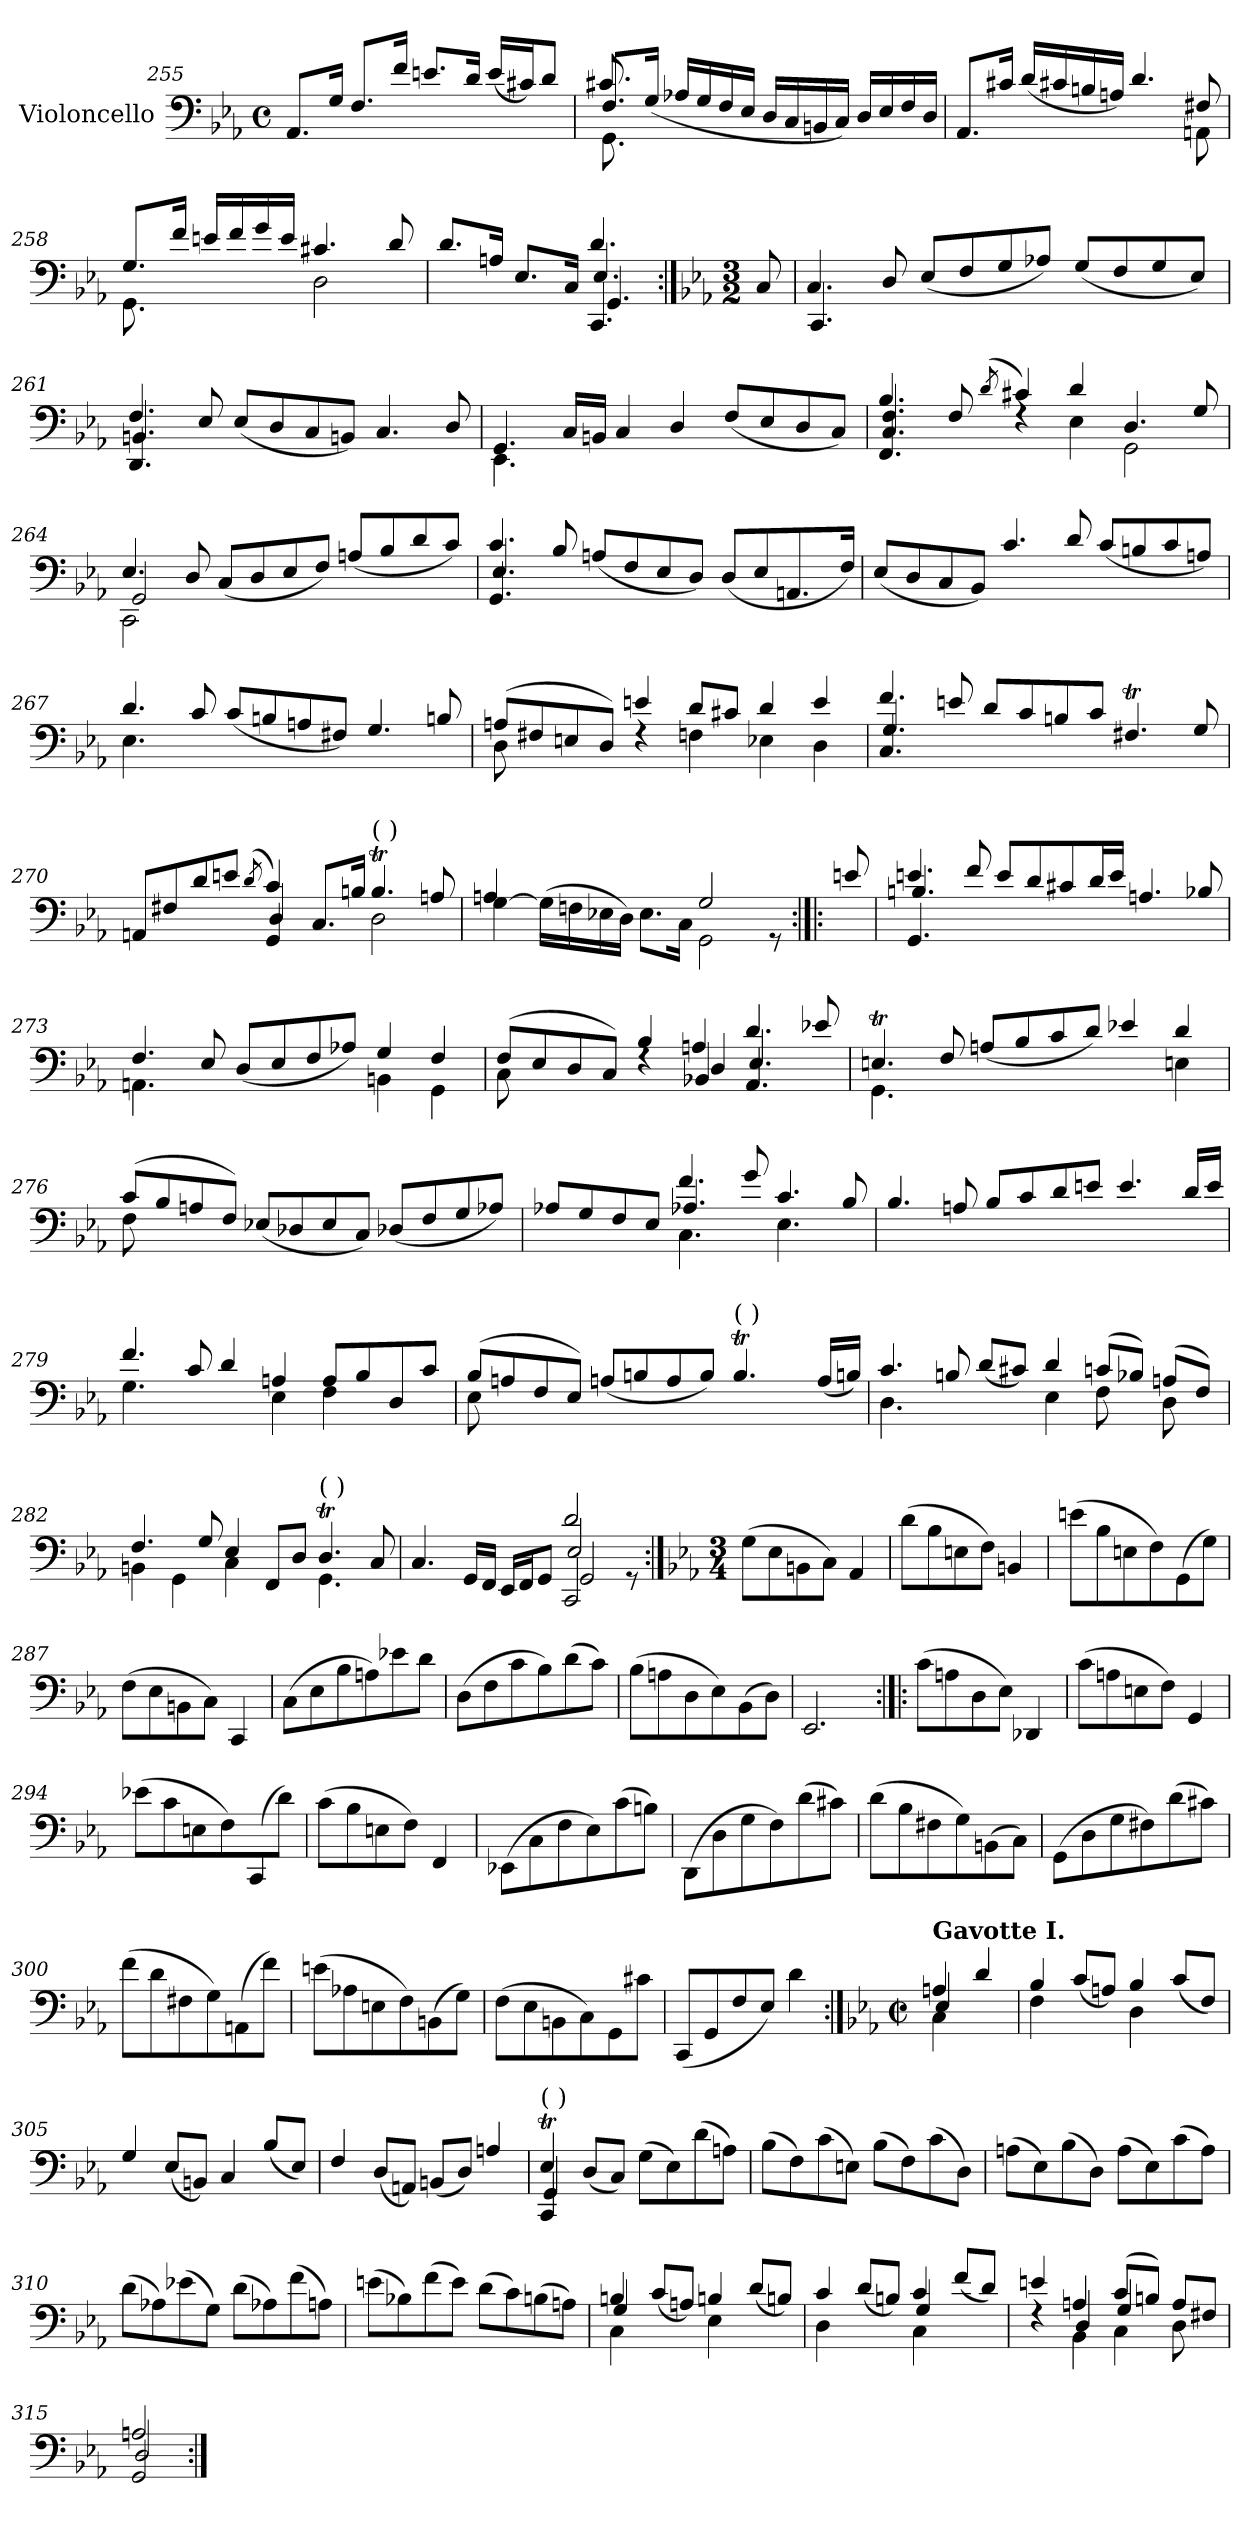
**kern
*part1
*staff1
*I"Violoncello
*I'Vc.
!!LO:LB:g=z
*clefF4
*k[b-e-a-]
*M4/4
*met(c)
=255
8.AA-/L
16G/Jk
8.F/L
16f/Jk
8.en/L
16d/Jk
(>16e/LL
16c#X/J)
8d/J
=256
*^
*	*^
8.F/L	8.GG\	8.c#X/
(16G/Jk	2ryy	2ryy
16A-X/LL	.	.
16G/	.	.
16F/	.	.
16E-/JJ	.	.
16D/LL	.	.
16C/	.	.
16BBn/	.	.
16C/JJ)	4ryy	4ryy
16D/LL	.	.
16E-/	.	.
16F/	.	.
16D/JJ	16ryy	16ryy
*	*v	*v
=257	=257
8.AA-/L	2..ryy
16c#X/Jk	.
(16d/LL	.
16c#X/	.
16Bn/	.
16An/JJ)	.
4.d/	.
8F#X/	8AAn\
=258	=258
8.G/L	8.GG\
16f/Jk	16ryy
*v	*v
16en/LL
16f/
16g/
16e/JJ
*^
4.c#X/	2D\
8d/	.
=259	=259
*^	*^
8.d/L	2ryy	2ryy	2ryy
16An/Jk	.	.	.
8.E-/L	.	.	.
16C/Jk	.	.	.
4.d/	4.CC/	4.E-/	4.GG/
*v	*v	*v	*v
!!LO:LB:g=z
=259X3:|!
*k[b-e-a-]
*M3/2
*MM160
*^
*	*^
*	*	*^
!LO:TX:a:B:t=Courante.	!	!	!
*v	*v	*v	*v
8C/
=260
*^
4.C/	4.CC/
8D/	1ryy
(8E-/L	.
8F/	.
8G/	.
8A-X/J)	.
(8G/L	.
8F/	.
8G/	.
8E-/J)	8ryy
=261	=261
*	*^
4.F/	4.DD/	4.BBn/
8E-/	1ryy	1ryy
(8E-/L	.	.
8D/	.	.
8C/	.	.
8BBn/J)	.	.
4.C/	.	.
8D/	8ryy	8ryy
*	*v	*v
=262	=262
4.GG/	4.EE-\
16C/LL	1ryy
16BBn/JJ	.
4C/	.
4D/	.
(8F/L	.
8E-/	.
8D/	.
8C/J)	8ryy
=263	=263
*^	*^
4.B-/	4.FF/	4.F/	4.C/
8F/	8ryy	1ryy	1ryy
(>8qd/	.	.	.
4c#X/)	4rF	.	.
4d/	4E-\	.	.
4.D/	2GG\	.	.
8G/	.	8ryy	8ryy
*	*	*v	*v
!!LO:LB:g=z
=264	=264	=264
4.E-/	2CC\	2GG/
8D/	.	.
(8C/L	1ryy	1ryy
8D/	.	.
8E-/	.	.
8F/J)	.	.
(8An/L	.	.
8B-/	.	.
8d/	.	.
8c/J)	.	.
=265	=265	=265
4.c/	4.GG/	4.E-/
8B-/	1ryy	1ryy
(8An/L	.	.
8F/	.	.
8E-/	.	.
8D/J)	.	.
(8D/L	.	.
8E-/	.	.
8.AAn/	.	.
.	8ryy	8ryy
16F/Jk)	.	.
*v	*v	*v
=266
(8E-/L
8D/
8C/
8BB-/J)
4.c/
8d/
(8c/L
8Bn/
8c/
8An/J)
=267
*^
4.d/	4.E-\
8c/	1ryy
(8c/L	.
8Bn/	.
8An/	.
8F#X/J)	.
4.G/	.
8Bn/	8ryy
!!LO:LB:g=z	!!
=268	=268
(8An/L	8D\
8F#X/	4.ryy
8En/	.
8D/J)	.
4en/	4rF
8d/L	4Fn\
8c#X/J	.
4d/	4E-X\
4e/	4D\
=269	=269
*	*^
4.f/	4.C/	4.G/
8en/	1ryy	1ryy
8d/L	.	.
8c/	.	.
8Bn/	.	.
8c/J	.	.
4.F#Xt/	.	.
8G/	8ryy	8ryy
=270	=270	=270
8AAn/L	2ryy	2ryy
8F#X/	.	.
8d/	.	.
8en/J	.	.
(>8qd/	.	.
4c/)	4GG/	4D/
8.C/L	4ryy	2.ryy
16Bn/Jk	.	.
!LO:TX:a:t=(    )	!	!
4.Bt/	2D\	.
8An/	.	.
*	*v	*v
=271	=271
[4G\	4An/
(>16G\LL]	2ryy
16Fn\	.
16E-X\	.
16D\JJ)	.
8.E-\L	.
16C\Jk	.
2G/	2GG\
8rGG	8ryy
*v	*v
!!LO:PB:g=z
=271X4:|!|:
8en/
=272
*^
*	*^
4.en/	4.GG/	4.Bn/
8f/	1ryy	1ryy
8e/L	.	.
8d/	.	.
8c#X/	.	.
16d/L	.	.
16e/JJ	.	.
4.An/	.	.
8B-X/	8ryy	8ryy
*	*v	*v
=273	=273
4.F/	4.AAn\
8E-/	8ryy
*v	*v
(8D/L
8E-/
8F/
8A-X/J)
*^
4G/	4BBn\
4F/	4GG\
=274	=274
*	*^
(8F/L	8C\	2.ryy
8E-/	4.ryy	.
8D/	.	.
8C/J)	.	.
4B-/	4rF	.
4An/	4BB-X/	4D/
4.d/	4.AA-/	4.E-/
8e-X/	8ryy	8ryy
*	*v	*v
=275	=275
4.Ent/	4.GG\
8F/	2..ryy
(8An/L	.
8B-/	.
8c/	.
8d/J)	.
4e-X/	.
4d/	4En\
!!LO:LB:g=z	!!
=276	=276
(8c/L	8F\
8B-/	1ryy
8An/	.
8F/J)	.
(8E-X/L	.
8D-X/	.
8E-/	.
8C/J)	.
(8D-X/L	.
8F/	4.ryy
8G/	.
8A-X/J)	.
=277	=277
*	*^
8A-X/L	2ryy	2ryy
8G/	.	.
8F/	.	.
8E-/J	.	.
4.f/	4.C\	4.A-X/
8g/	8ryy	2ryy
4.c/	4.E-\	.
8B-/	8ryy	8ryy
*v	*v	*v
=278
4.B-/
8An/
8B-/L
8c/
8d/
8en/J
4.e/
16d/LL
16e/JJ
=279
*^
4.f/	4.G\
8c/	4.ryy
4d/	.
4An/	4E-\
8A/L	4F\
8B-/	.
8D/	4ryy
8c/J	.
!!LO:LB:g=z	!!
=280	=280
(8B-/L	8E-\
8An/	1ryy
8F/	.
8E-/J)	.
(8An/L	.
8Bn/	.
8A/	.
8B/J)	.
!LO:TX:a:t=(    )	!
4.Bt/	.
.	4.ryy
(16A/LL	.
16Bn/JJ)	.
=281	=281
4.c/	4.D\
8Bn/	4.ryy
(8d/L	.
8c#X/J)	.
4d/	4E-\
(8cn/L	8F\
8B-X/J)	8ryy
(8An/L	8D\
8F/J)	8ryy
=282	=282
4.F/	4BBn\
.	4GG\
8G/	.
4E-/	4C\
8FF/L	4ryy
8D/J	.
!LO:TX:a:t=(    )	!
4.Dt/	4.GG\
8C/	8ryy
=283	=283
*^	*^
4.C/	2.ryy	2.ryy	2.ryy
16GG/LL	.	.	.
16FF/JJ	.	.	.
16EE-/LL	.	.	.
16FF/J	.	.	.
8GG/J	.	.	.
2d/	2CC/	2E-/	2GG/
8rGG	8ryy	8ryy	8ryy
*v	*v	*v	*v
!!LO:LB:g=z
=284:|!
*k[b-e-a-]
*M3/4
*MM60
*^
*	*^
*	*	*^
!LO:TX:a:B:t=Sarabande.	!	!	!
*v	*v	*v	*v
(8G\L
8E-\
8BBn\
8C\J)
4AA-/
=285
(8d\L
8B-\
8En\
8F\J)
4BBn/
=286
(8en\L
8B-\
8En\
8F\)
(8GG\
8G\J)
=287
(8F\L
8E-\
8BBn\
8C\J)
4CC/
=288
(8C\L
8E-\
8B-\
8An\)
8e-X\
8d\J
=289
(8D\L
8F\
8c\
8B-\)
(8d\
8c\J)
!!LO:LB:g=z
=290
(8B-\L
8An\
8D\
8E-\)
(8BB-\
8D\J)
=291
2.EE-/
=292:|!|:
(8c\L
8An\
8D\
8E-\J)
4DD-X/
=293
(8c\L
8An\
8En\
8F\J)
4GG/
=294
(8e-X\L
8c\
8En\
8F\)
(8CC/
8d\J)
=295
(8c\L
8B-\
8En\
8F\J)
4FF/
=296
(8EE-X\L
8C\
8F\
8E-\)
(8c\
8Bn\J)
=297
(8DD\L
8D\
8G\
8F\)
(8d\
8c#X\J)
!!LO:LB:g=z
=298
(8d\L
8B-\
8F#X\
8G\)
(8BBn\
8C\J)
=299
(8GG\L
8D\
8G\
8F#X\)
(8d\
8c#X\J)
=300
(8f\L
8d\
8F#X\
8G\)
(8AAn\
8f\J)
=301
(8en\L
8A-X\
8En\
8F\)
(8BBn\
8G\J)
=302
(8F\L
8E-\
8BBn\
8C\)
8GG\
8c#X\J
=303
(8CC/L
8GG/
8F/
8E-/J)
4d\
!!LO:LB:g=z
=303X5:|!
*k[b-e-a-]
*M2/2
*met(c|)
*MM144
*^
*	*^
!LO:TX:a:B:t=Gavotte I.	!	!
4An/	4C\	4E-/
4d/	4ryy	4ryy
*	*v	*v
=304	=304
4B-/	4F\
(8c/L	4ryy
8An/J)	.
4B-/	4D\
(8c/L	4ryy
8F/J)	.
*v	*v
=305
4G/
(>8E-/L
8BBn/J)
4C/
(>8B-/L
8E-/J)
=306
4F/
(>8D/L
8AAn/J)
(>8BBn/L
8D/J)
4An/
=307
*^
*	*^
!LO:TX:a:t=(    )	!	!
4E-T/	4CC/	4GG/
(8D/L	2.ryy	2.ryy
8C/J)	.	.
(>8G\L	.	.
8E-\)	.	.
(>8d\	.	.
8An\J)	.	.
*v	*v	*v
=308
(8B-\L
8F\)
(8c\
8En\J)
(8B-\L
8F\)
(8c\
8D\J)
!!LO:LB:g=z
=309
(8An\L
8E-\)
(8B-\
8D\J)
(8A\L
8E-\)
(8c\
8A\J)
=310
(8d\L
8A-X\)
(8e-X\
8G\J)
(8d\L
8A-X\)
(8f\
8An\J)
=311
(8en\L
8B-X\)
(8f\
8e\J)
(8d\L
8c\)
(8Bn\
8An\J)
=312
*^
*	*^
4Bn/	4C\	4G/
(8c/L	4ryy	2.ryy
8An/J)	.	.
4Bn/	4E-\	.
(8d/L	4ryy	.
8Bn/J)	.	.
=313	=313	=313
4c/	4D\	2ryy
(8d/L	4ryy	.
8Bn/J)	.	.
4c/	4C\	4G/
(8f/L	4ryy	4ryy
8d/J)	.	.
=314	=314	=314
4en/	4rF	4ryy
4An/	4BB-\	4D/
(8c/L	4C\	4G/
8Bn/J)	.	.
8A/L	8D\	4ryy
8F#X/J	8ryy	.
=315	=315	=315
2An/	2GG/	2D/
*v	*v	*v
=:|!
*-
